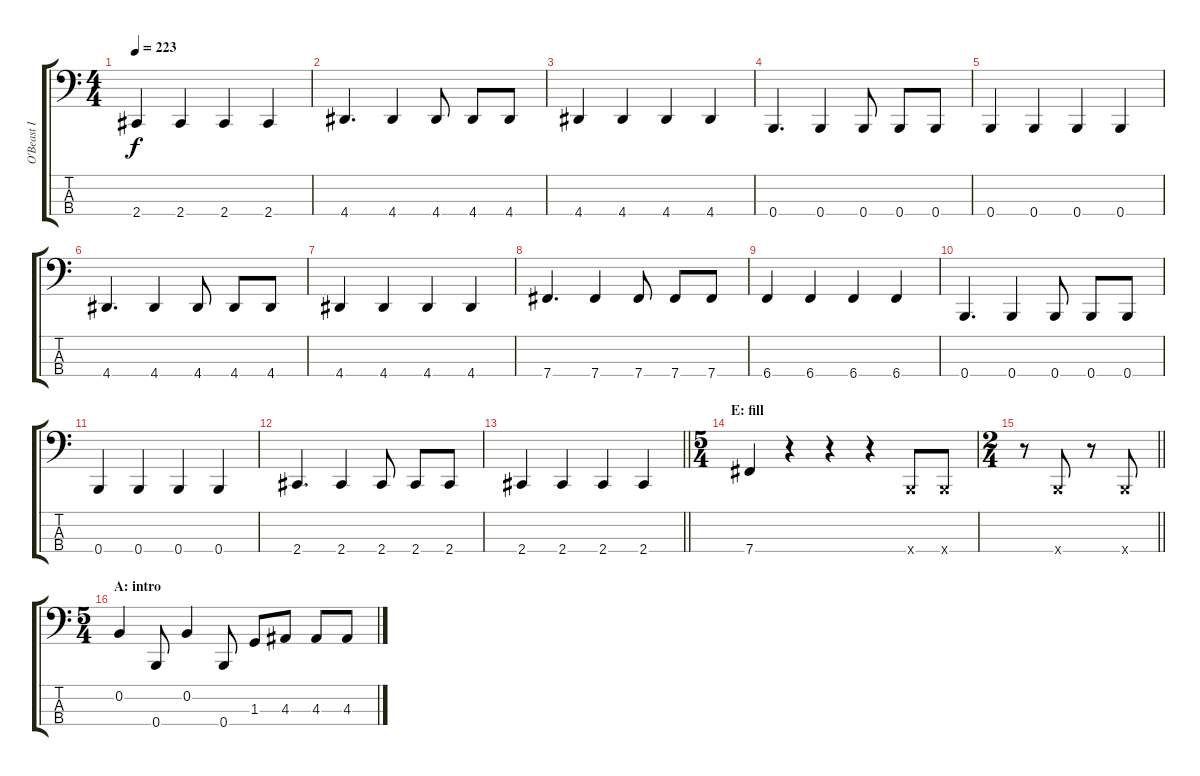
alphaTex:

\track ("O'Beast I" "O'Beast I") {instrument electricbasspick}
\staff {score tabs}
\tuning (E2 B1 Gb1 B0) {hide}
\ts (4 4)
\tempo 223
\clef f4
\ks c
2.4.4{dy f} 2.4.4 2.4.4 2.4.4 |
4.4.4{d} 4.4.4 4.4.8 4.4.8 4.4.8 |
4.4.4 4.4.4 4.4.4 4.4.4 |
0.4.4{d} 0.4.4 0.4.8 0.4.8 0.4.8 |
0.4.4 0.4.4 0.4.4 0.4.4 |
4.4.4{d} 4.4.4 4.4.8 4.4.8 4.4.8 |
4.4.4 4.4.4 4.4.4 4.4.4 |
7.4.4{d} 7.4.4 7.4.8 7.4.8 7.4.8 |
6.4.4 6.4.4 6.4.4 6.4.4 |
0.4.4{d} 0.4.4 0.4.8 0.4.8 0.4.8 |
0.4.4 0.4.4 0.4.4 0.4.4 |
2.4.4{d} 2.4.4 2.4.8 2.4.8 2.4.8 |
\barLineRight lightlight
2.4.4 2.4.4 2.4.4 2.4.4 |
\ts (5 4)
\section ("" "E: fill")
7.4.4 r.4 r.4 r.4 0.4{x}.8 0.4{x}.8 |
\ts (2 4)
\barLineRight lightlight
r.8 0.4{x}.8 r.8 0.4{x}.8 |
\ts (5 4)
\section ("" "A: intro")
0.2.4 0.4.8 0.2.4 0.4.8 1.3.8 4.3.8 4.3.8 4.3.8
